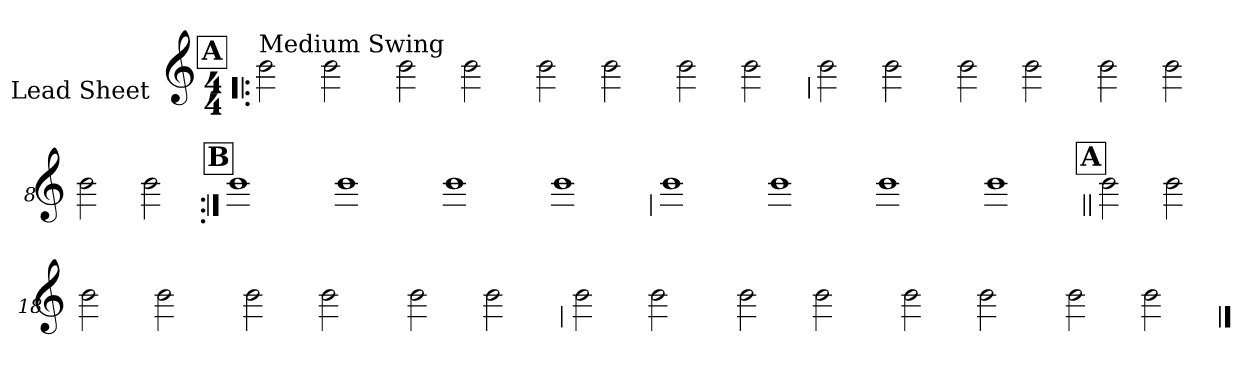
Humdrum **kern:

**kern
*part1
*staff1
*I"Lead Sheet
*stria0
*clefG2
*k[]
*C:
*M4/4
!!LO:REH:place=s1:a:t=A
=1!|:
!LO:TX:a:t=Medium Swing
2b
2b
=2-
2b
2b
=3-
2b
2b
=4-
2b
2b
!!LO:LB:g=z
=5
2b
2b
=6-
2b
2b
=7-
2b
2b
=8-
2b
2b
!!LO:LB:g=z
!!LO:REH:place=s1:a:t=B
=9:|!
1b
=10-
1b
=11-
1b
=12-
1b
!!LO:LB:g=z
=13
1b
=14-
1b
=15-
1b
=16-
1b
!!LO:LB:g=z
!!LO:REH:place=s1:a:t=A
=17||
2b
2b
=18-
2b
2b
=19-
2b
2b
=20-
2b
2b
!!LO:LB:g=z
=21
2b
2b
=22-
2b
2b
=23-
2b
2b
=24-
2b
2b
==
*-
